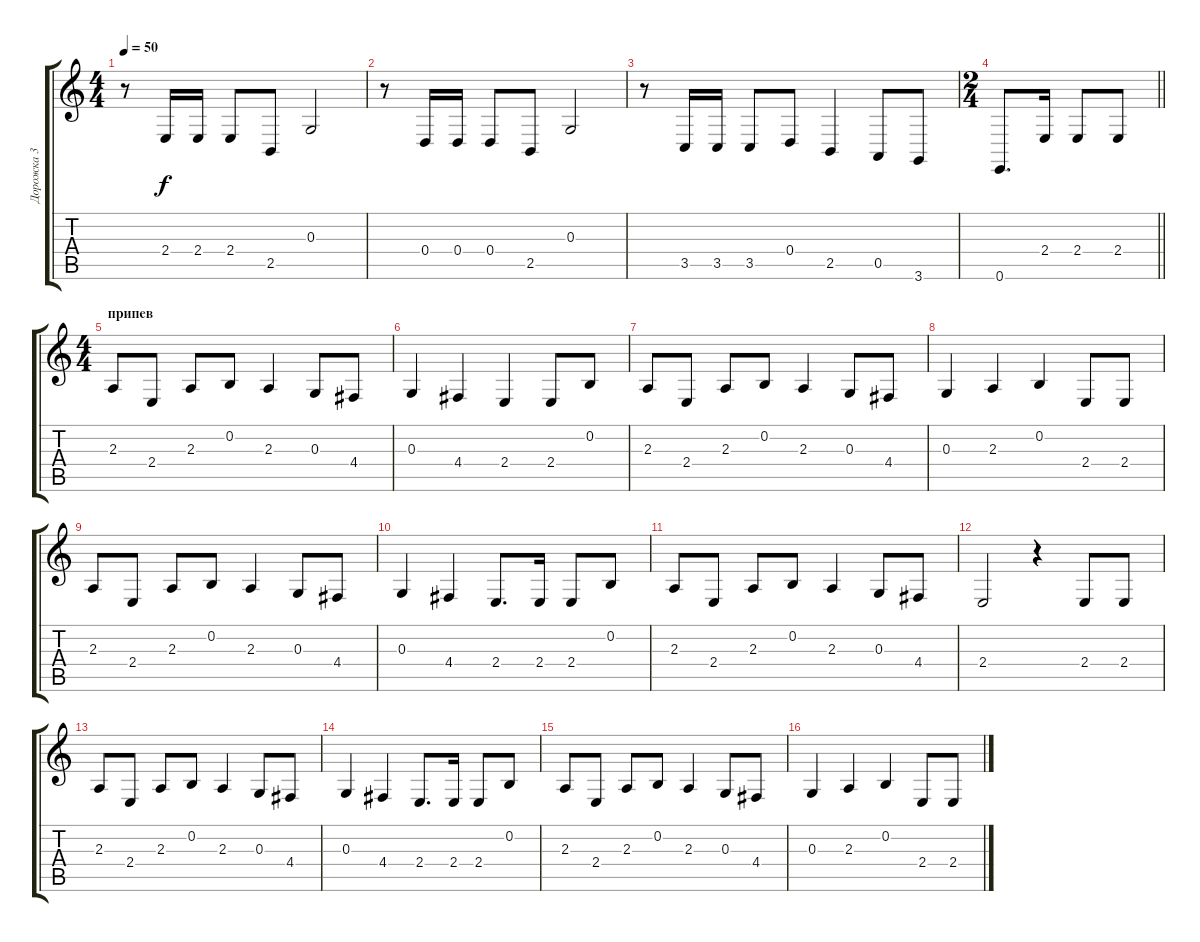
\track ("Дорожка 3" "Дорожка 3") {instrument electricgrandpiano}
\staff {score tabs}
\tuning (E4 B3 G3 D3 A2 E2) {hide}
\ts (4 4)
\tempo 50
\clef g2
\ks c
r.8{dy f} 2.4.16 2.4.16 2.4.8 2.5.8 0.3.2 |
r.8 0.4.16 0.4.16 0.4.8 2.5.8 0.3.2 |
r.8 3.5.16 3.5.16 3.5.8 0.4.8 2.5.4 0.5.8 3.6.8 |
\ts (2 4)
\barLineRight lightlight
0.6.8{d} 2.4.16 2.4.8 2.4.8 |
\ts (4 4)
\section ("" "припев")
2.3.8 2.4.8 2.3.8 0.2.8 2.3.4 0.3.8 4.4.8 |
0.3.4 4.4.4 2.4.4 2.4.8 0.2.8 |
2.3.8 2.4.8 2.3.8 0.2.8 2.3.4 0.3.8 4.4.8 |
0.3.4 2.3.4 0.2.4 2.4.8 2.4.8 |
2.3.8 2.4.8 2.3.8 0.2.8 2.3.4 0.3.8 4.4.8 |
0.3.4 4.4.4 2.4.8{d} 2.4.16 2.4.8 0.2.8 |
2.3.8 2.4.8 2.3.8 0.2.8 2.3.4 0.3.8 4.4.8 |
2.4.2 r.4 2.4.8 2.4.8 |
2.3.8 2.4.8 2.3.8 0.2.8 2.3.4 0.3.8 4.4.8 |
0.3.4 4.4.4 2.4.8{d} 2.4.16 2.4.8 0.2.8 |
2.3.8 2.4.8 2.3.8 0.2.8 2.3.4 0.3.8 4.4.8 |
0.3.4 2.3.4 0.2.4 2.4.8 2.4.8
